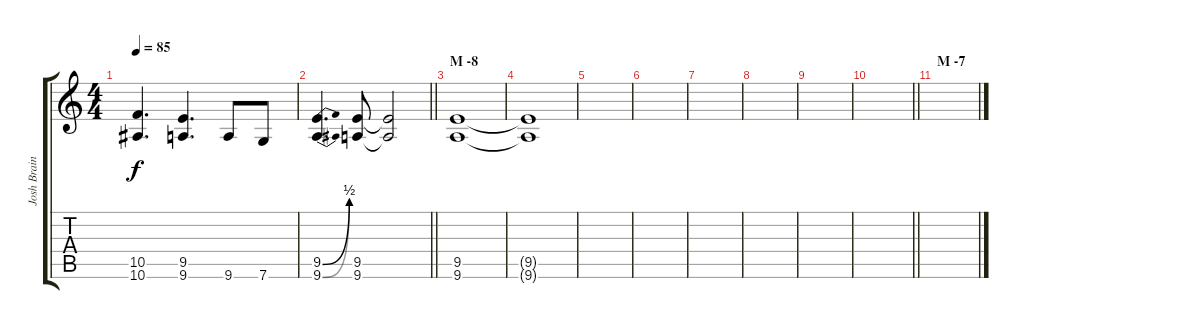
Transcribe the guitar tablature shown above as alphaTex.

\track ("Josh Brainard" "Josh Brain") {instrument distortionguitar}
\staff {score tabs}
\tuning (D4 A3 F3 C3 G2 C2) {hide}
\ts (4 4)
\tempo 85
\clef g2
\ks c
(10.5 10.6).4{d dy f} (9.5 9.6).4{d} 9.6.8 7.6.8 |
\barLineRight lightlight
(9.5{be (bend 0 0 60 2)} 9.6{be (bend 0 0 60 2)}).4{d} (9.5 9.6).8 (9.5{t} 9.6{t}).2 |
\section ("" "M -8")
(9.5 9.6).1{volume 0} |
(9.5{t} 9.6{t}).1 |
|
|
|
|
|
\barLineRight lightlight
|
\section ("" "M -7")
